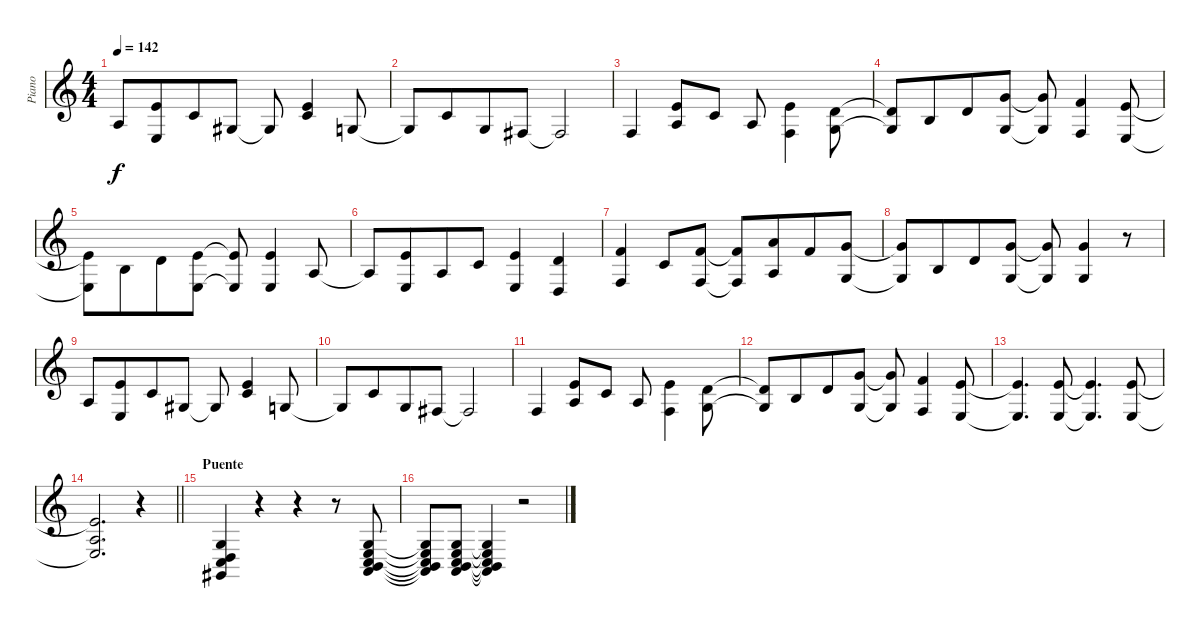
\track ("Piano" "Piano") {instrument brightacousticpiano}
\staff {score}
\tuning (E4 B3 G3 D3 A2 E2 B1) {hide}
\ts (4 4)
\tempo 142
\clef g2
\ks c
2.3.8{dy f} (0.1 2.4).8{beam merge} 1.2.8 1.3.8 1.3{t}.8 (0.1 1.2).4 0.3.8 |
0.3{t}.8 1.2.8{beam merge} 0.3.8 4.4.8 4.4{t}.2 |
3.4.4 (0.1 2.3).8 1.2.8 2.3.8 (0.1 3.4).4{beam Down} (3.2 0.3).8{beam Down} |
(3.2{t} 0.3{t}).8 0.2.8{beam merge} 3.2.8 (3.1 0.3).8 (3.1{t} 0.3{t}).8 (1.1 3.4).4 (0.1 2.4).8 |
(0.1{t} 2.4{t}).8{beam Down} 0.2.8{beam Down beam merge} 3.2.8{beam Down} (0.1 2.4).8{beam Down} (0.1{t} 2.4{t}).8 (0.1 2.4).4 2.3.8 |
2.3{t}.8 (0.1 2.4).8{beam merge} 2.3.8 1.2.8 (0.1 2.4).4 (3.2 0.4).4 |
(1.1 3.4).4 1.2.8 (1.1 3.4).8 (1.1{t} 3.4{t}).8 (5.1 2.3).8{beam merge} 1.1.8 (3.1 0.3).8 |
(3.1{t} 0.3{t}).8 0.2.8{beam merge} 3.2.8 (3.1 0.3).8 (3.1{t} 0.3{t}).8 (3.1 0.3).4 r.8 |
2.3.8 (0.1 2.4).8{beam merge} 1.2.8 1.3.8 1.3{t}.8 (0.1 1.2).4 0.3.8 |
0.3{t}.8 1.2.8{beam merge} 0.3.8 4.4.8 4.4{t}.2 |
3.4.4 (0.1 2.3).8 1.2.8 2.3.8 (0.1 3.4).4{beam Down} (3.2 0.3).8{beam Down} |
(3.2{t} 0.3{t}).8 0.2.8{beam merge} 3.2.8 (3.1 0.3).8 (3.1{t} 0.3{t}).8 (1.1 3.4).4 (0.1 2.4).8 |
(0.1{t} 2.4{t}).4{d} (0.1 2.4).8 (0.1{t} 2.4{t}).4{d} (0.1 2.4).8 |
\barLineRight lightlight
(0.1{t} 2.3 2.4{t}).2{d} r.4 |
\section ("" "Puente")
(0.3 0.4 3.5 4.6).4 r.4 r.4 r.8 (0.3 2.4 3.5 7.6 10.7).8 |
(0.3{t} 2.4{t} 3.5{t} 7.6{t} 10.7{t}).8 (0.3 2.4 3.5 7.6 10.7).8 (0.3{t} 2.4{t} 3.5{t} 7.6{t} 10.7{t}).4 r.2
